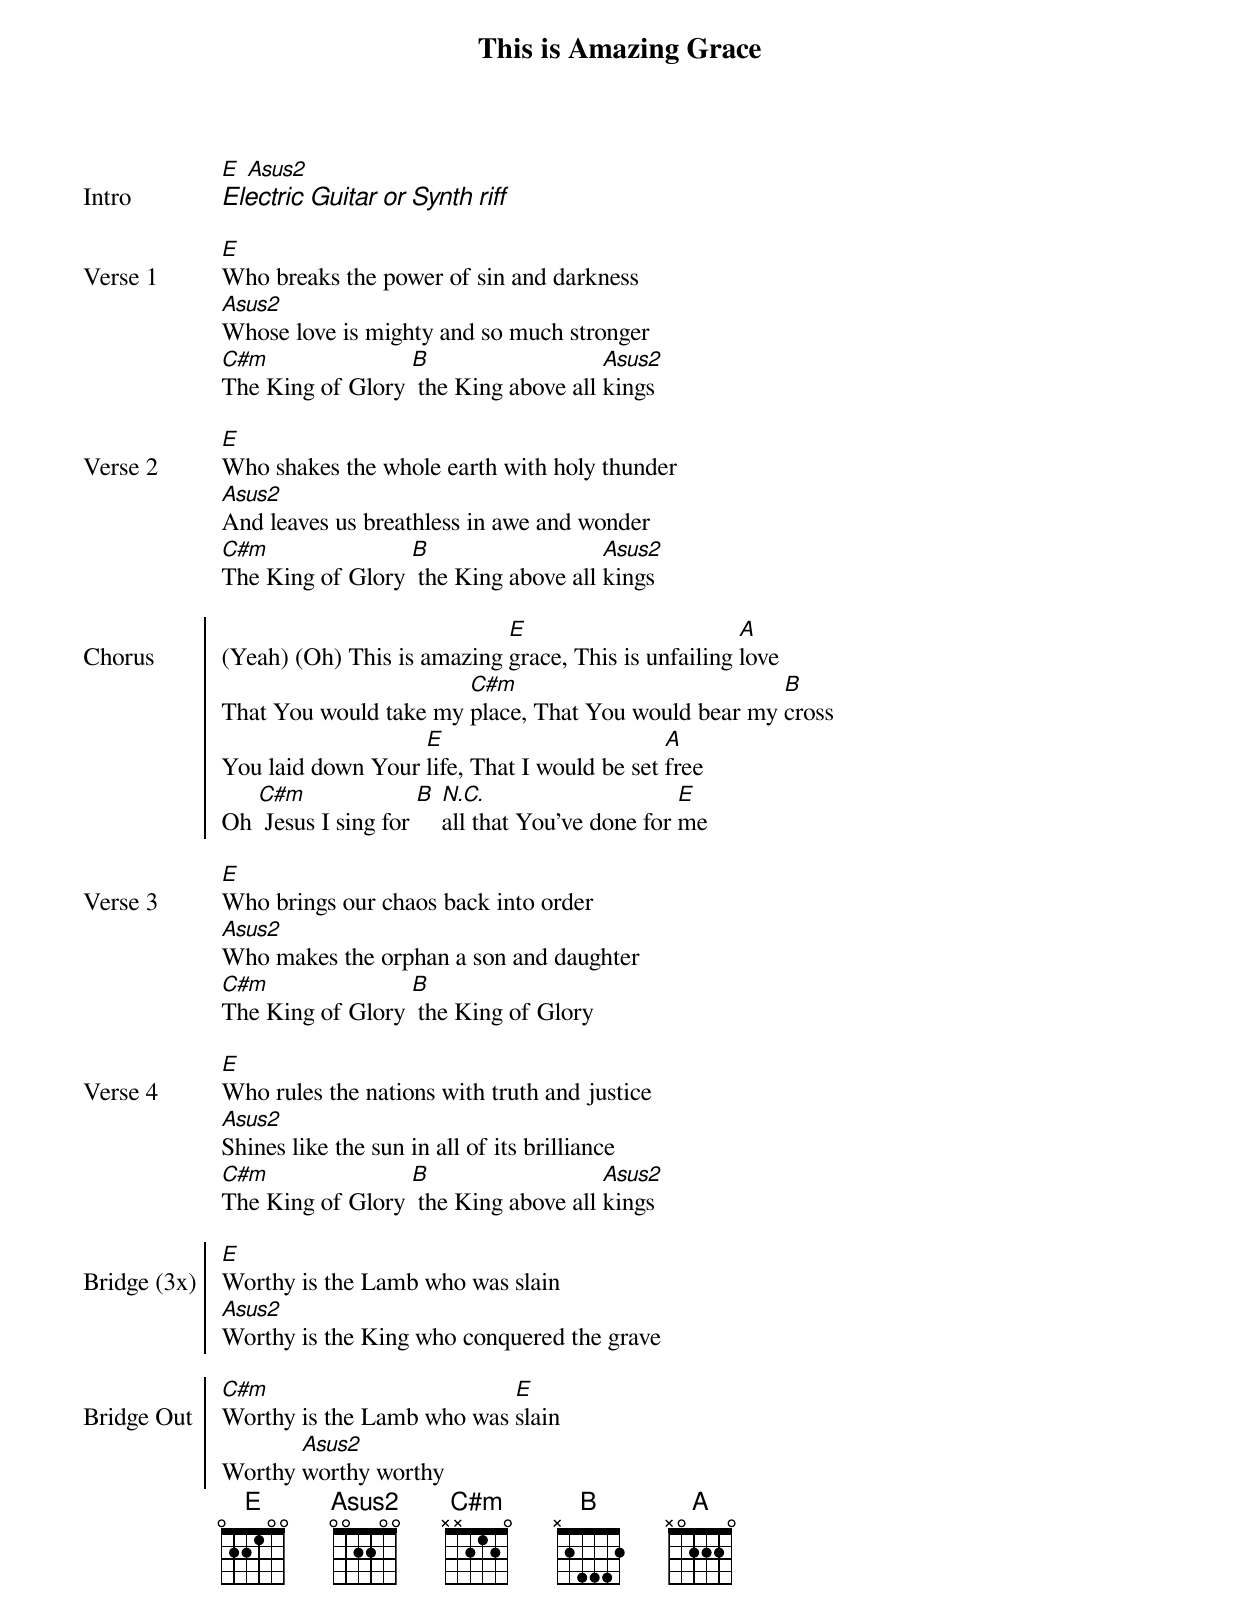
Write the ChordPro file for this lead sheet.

{title: This is Amazing Grace}
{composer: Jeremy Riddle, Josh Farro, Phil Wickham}
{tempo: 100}
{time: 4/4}
{transpose: 6}
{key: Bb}

{start_of_verse: Intro}
[Bb] [Ebsus2]
{ci: Electric Guitar or Synth riff}
{end_of_verse: Intro}

{start_of_verse: Verse 1}
[Bb]Who breaks the power of sin and darkness
[Ebsus2]Whose love is mighty and so much stronger
[Gm]The King of Glory [F] the King above all [Ebsus2]kings
{end_of_verse: Verse 1}

{start_of_verse: Verse 2}
[Bb]Who shakes the whole earth with holy thunder
[Ebsus2]And leaves us breathless in awe and wonder
[Gm]The King of Glory [F] the King above all [Ebsus2]kings
{end_of_verse: Verse 2}

{soc: Chorus}
(Yeah) (Oh) This is amazing [Bb]grace, This is unfailing [Eb]love
That You would take my [Gm]place, That You would bear my [F]cross
You laid down Your [Bb]life, That I would be set [Eb]free
Oh [Gm] Jesus I sing for [F] [N.C.]all that You've done for [Bb]me
{eoc: Chorus}

{start_of_verse: Verse 3}
[Bb]Who brings our chaos back into order
[Ebsus2]Who makes the orphan a son and daughter
[Gm]The King of Glory [F] the King of Glory
{end_of_verse: Verse 3}

{start_of_verse: Verse 4}
[Bb]Who rules the nations with truth and justice
[Ebsus2]Shines like the sun in all of its brilliance
[Gm]The King of Glory [F] the King above all [Ebsus2]kings
{end_of_verse: Verse 4}

{soc: Bridge (3x)}
[Bb]Worthy is the Lamb who was slain
[Ebsus2]Worthy is the King who conquered the grave
{eoc: Bridge}

{soc: Bridge Out}
[Gm]Worthy is the Lamb who was [Bb]slain
Worthy [Ebsus2]worthy worthy
{eoc: Bridge Out}
